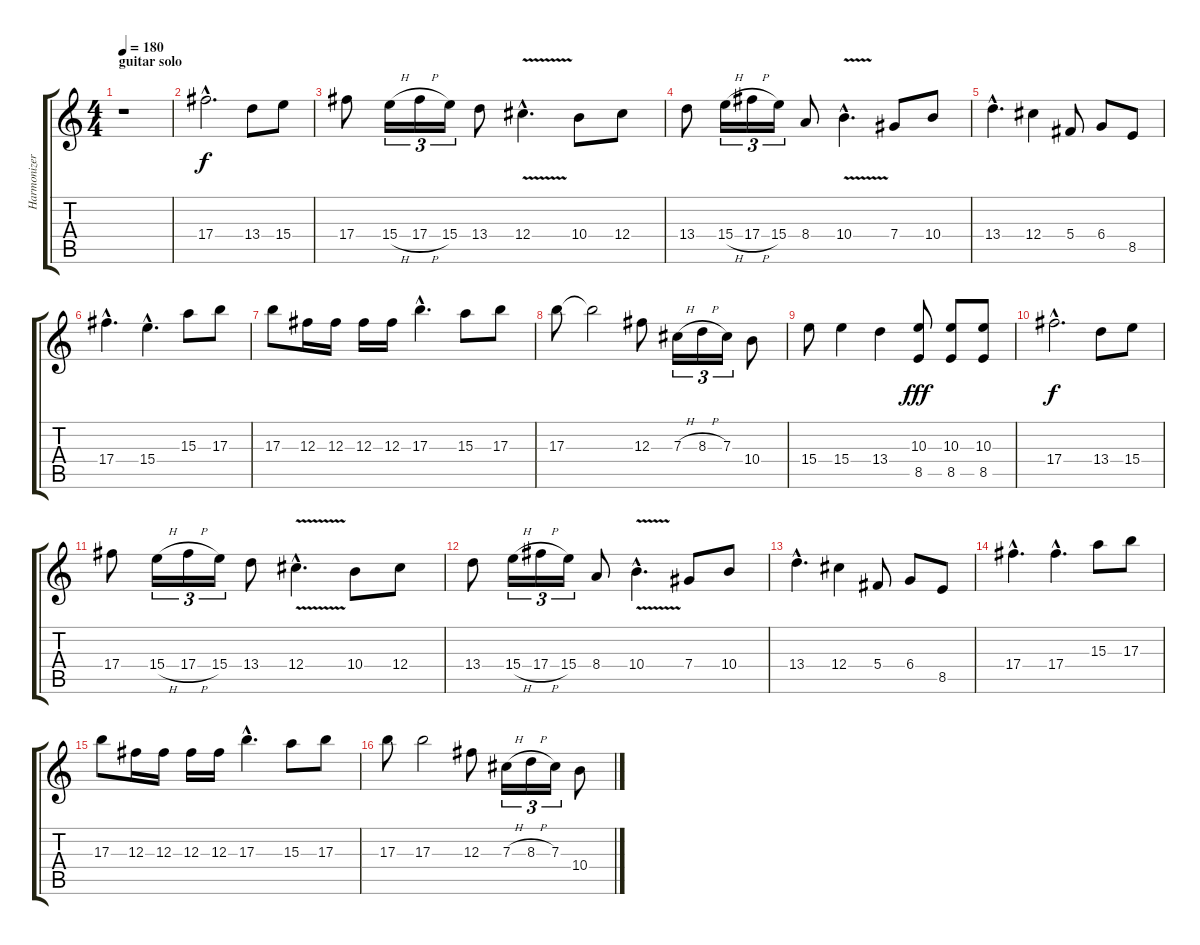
\track ("Harmonizer" "Harmonizer") {instrument distortionguitar}
\staff {score tabs}
\tuning (Eb4 Bb3 Gb3 Db3 Ab2 Eb2) {hide}
\ts (4 4)
\section ("" "guitar solo")
\tempo 180
\clef g2
\ks c
r.1{dy f} |
17.4{hac}.2{d} 13.4.8 15.4.8 |
17.4.8 15.4{h}.16{tu (3 2)} 17.4{h}.16{tu (3 2)} 15.4.16{tu (3 2)} 13.4.8 12.4{v hac}.4{d} 10.4.8 12.4.8 |
13.4.8 15.4{h}.16{tu (3 2)} 17.4{h}.16{tu (3 2)} 15.4.16{tu (3 2)} 8.4.8 10.4{v hac}.4{d} 7.4.8 10.4.8 |
13.4{hac}.4{d} 12.4.4 5.4.8 6.4.8 8.5.8 |
17.4{hac}.4{d} 15.4{hac}.4{d} 15.3.8 17.3.8 |
17.3.8 12.3.16 12.3.16 12.3.16 12.3.16 17.3{hac}.4{d} 15.3.8 17.3.8 |
17.3.8 17.3{t}.2 12.3.8 7.3{h}.16{tu (3 2)} 8.3{h}.16{tu (3 2)} 7.3.16{tu (3 2)} 10.4.8 |
15.4.8 15.4.4 13.4.4 (10.3 8.5).8{dy fff} (10.3 8.5).8 (10.3 8.5).8 |
17.4{hac}.2{d dy f} 13.4.8 15.4.8 |
17.4.8 15.4{h}.16{tu (3 2)} 17.4{h}.16{tu (3 2)} 15.4.16{tu (3 2)} 13.4.8 12.4{v hac}.4{d} 10.4.8 12.4.8 |
13.4.8 15.4{h}.16{tu (3 2)} 17.4{h}.16{tu (3 2)} 15.4.16{tu (3 2)} 8.4.8 10.4{v hac}.4{d} 7.4.8 10.4.8 |
13.4{hac}.4{d} 12.4.4 5.4.8 6.4.8 8.5.8 |
17.4{hac}.4{d} 17.4{hac}.4{d} 15.3.8 17.3.8 |
17.3.8 12.3.16 12.3.16 12.3.16 12.3.16 17.3{hac}.4{d} 15.3.8 17.3.8 |
17.3.8 17.3.2 12.3.8 7.3{h}.16{tu (3 2)} 8.3{h}.16{tu (3 2)} 7.3.16{tu (3 2)} 10.4.8
